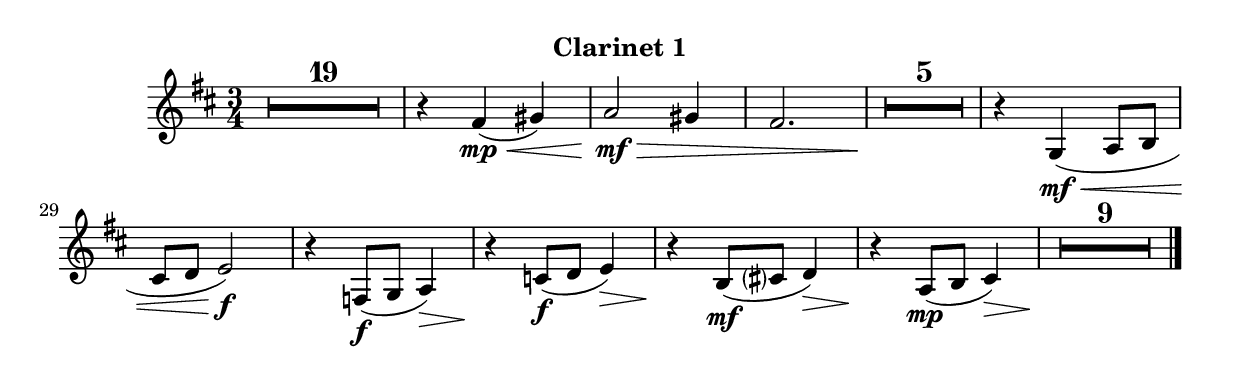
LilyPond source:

\version "2.15.43"
\include "english.ly"

\header {
  instrument = "Clarinet 1"
}

\version "2.15.43"
\include "english.ly"

\layout { ragged-right = ##f }

clarinetOneNotes = \relative c' {

	\time 3/4
	\key d \major
	\set tieWaitForNote = ##t

	R2.*19 |
	r4 fs\mp\<( gs) |
	a2\mf\>gs4 |
	fs2. |
	R2.*5\! |
	
	r4 g,\mf\<( a8 b |
	cs d e2)\f |
	
	r4 f,8\f( g a4)\>
	r4\! c8\f( d e4)\>
	r4\! b8\mf( cs? d4)\>
	r4\! a8\mp( b cs4)\>
	
	R2.*9\!
		
	\bar "|."
		
}


<<
	\new Staff \relative c'' { 
		\compressFullBarRests	
		\override MultiMeasureRest #'expand-limit = #2
		\clarinetOneNotes
	}	
>>